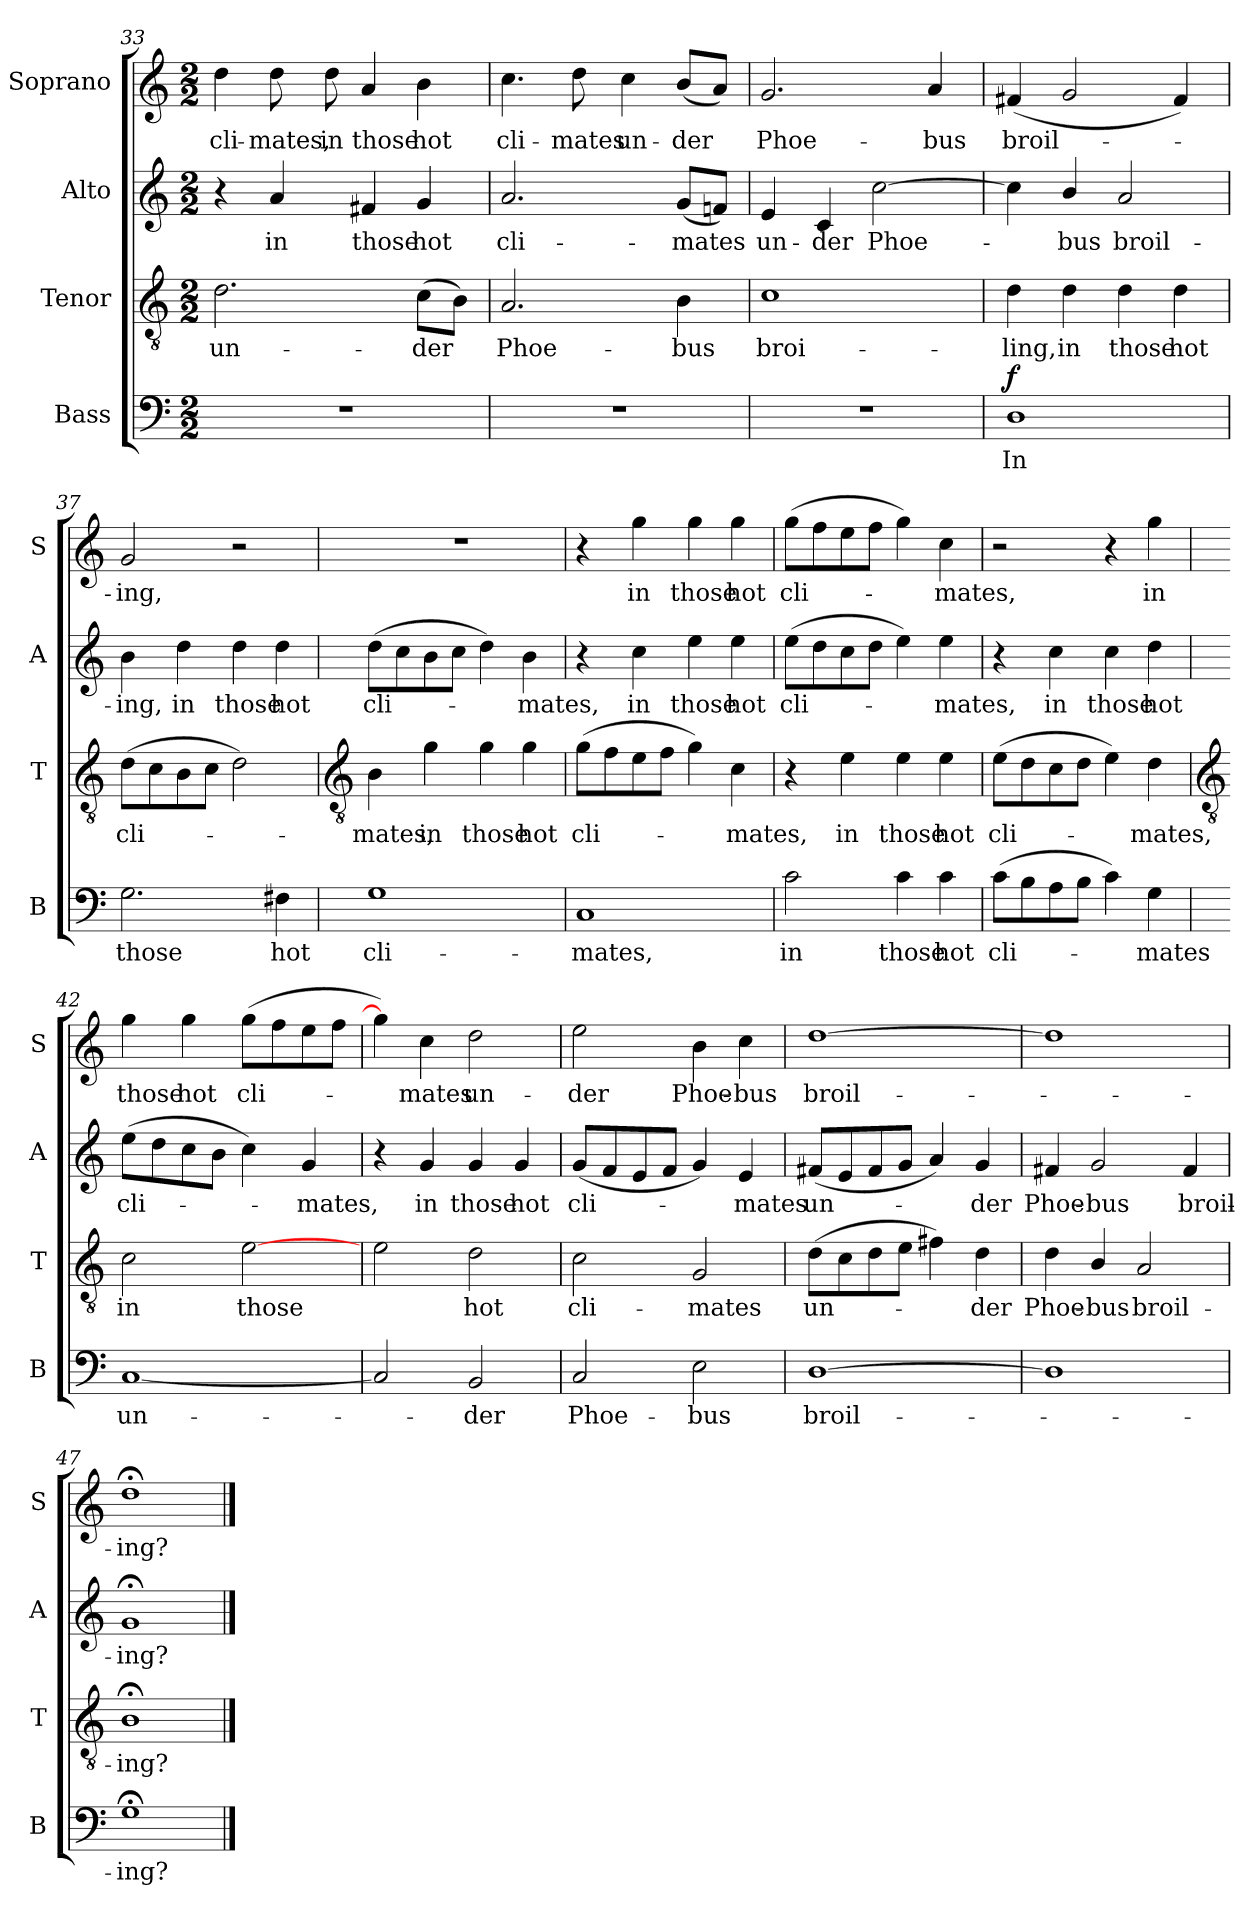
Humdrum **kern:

**kern	**text	**dynam	**kern	**text	**kern	**text	**kern	**text
*part4	*part4	*part4	*part3	*part3	*part2	*part2	*part1	*part1
*staff4	*staff4	*staff4	*staff3	*staff3	*staff2	*staff2	*staff1	*staff1
*I"Bass	*	*	*I"Tenor	*	*I"Alto	*	*I"Soprano	*
*I'B	*	*	*I'T	*	*I'A	*	*I'S	*
!!LO:LB:g=z
*clefF4	*	*	*clefGv2	*	*clefG2	*	*clefG2	*
*k[]	*	*	*k[]	*	*k[]	*	*k[]	*
*C:	*	*	*C:	*	*C:	*	*C:	*
*M2/2	*	*	*M2/2	*	*M2/2	*	*M2/2	*
=33	=33	=33	=33	=33	=33	=33	=33	=33
!	!	!	!	!LO:LY:b	!	!	!	!LO:LY:b
1r	.	.	2.d	un-	4r	.	4dd	cli-
!	!	!	!	!	!	!LO:LY:b	!	!LO:LY:b
.	.	.	.	.	4a	in	8dd	-mates,
!	!	!	!	!	!	!	!	!LO:LY:b
.	.	.	.	.	.	.	8dd	in
!	!	!	!	!	!	!LO:LY:b	!	!LO:LY:b
.	.	.	.	.	4f#X	those	4a	those
!	!	!	!	!LO:LY:b	!	!LO:LY:b	!	!LO:LY:b
.	.	.	(>8cL	-der	4g	hot	4b	hot
.	.	.	8BJ)	.	.	.	.	.
=34	=34	=34	=34	=34	=34	=34	=34	=34
!	!	!	!	!LO:LY:b	!	!LO:LY:b	!	!LO:LY:b
1r	.	.	2.A	Phoe-	2.a	cli-	4.cc	cli-
!	!	!	!	!	!	!	!	!LO:LY:b
.	.	.	.	.	.	.	8dd	-mates
!	!	!	!	!	!	!	!	!LO:LY:b
.	.	.	.	.	.	.	4cc	un-
!	!	!	!	!LO:LY:b	!	!LO:LY:b	!	!LO:LY:b
.	.	.	4B	-bus	(<8gL	-mates	(<8bL	-der
.	.	.	.	.	8fnJ)	.	8aJ)	.
=35	=35	=35	=35	=35	=35	=35	=35	=35
!	!	!	!	!LO:LY:b	!	!LO:LY:b	!	!LO:LY:b
1r	.	.	1c	broi-	4e	un-	2.g	Phoe-
!	!	!	!	!	!	!LO:LY:b	!	!
.	.	.	.	.	4c	-der	.	.
!	!	!	!	!	!	!LO:LY:b	!	!
.	.	.	.	.	[2cc	Phoe-	.	.
!	!	!	!	!	!	!	!	!LO:LY:b
.	.	.	.	.	.	.	4a	-bus
=36	=36	=36	=36	=36	=36	=36	=36	=36
!	!LO:LY:b	!LO:DY:b	!	!LO:LY:b	!	!	!	!LO:LY:b
1D	In	f	4d	-ling,	4cc]	.	(<4f#X	broil-
!	!	!	!	!LO:LY:b	!	!LO:LY:b	!	!
.	.	.	4d	in	4b/	bus	2g	.
!	!	!	!	!LO:LY:b	!	!LO:LY:b	!	!
.	.	.	4d	those	2a	broil-	.	.
!	!	!	!	!LO:LY:b	!	!	!	!
.	.	.	4d	hot	.	.	4f#)	.
=37	=37	=37	=37	=37	=37	=37	=37	=37
!	!LO:LY:b	!	!	!LO:LY:b	!	!LO:LY:b	!	!LO:LY:b
2.G	those	.	(>8dL	cli-	4b	-ing,	2g	ing,
.	.	.	8c	.	.	.	.	.
!	!	!	!	!	!	!LO:LY:b	!	!
.	.	.	8B	.	4dd	in	.	.
.	.	.	8cJ	.	.	.	.	.
!	!	!	!	!	!	!LO:LY:b	!	!
.	.	.	2d)	.	4dd	those	2r	.
!	!LO:LY:b	!	!	!	!	!LO:LY:b	!	!
4F#X	hot	.	.	.	4dd	hot	.	.
!!LO:LB:g=z
=38	=38	=38	=38	=38	=38	=38	=38	=38
*	*	*	*clefGv2	*	*	*	*	*
!	!LO:LY:b	!	!	!LO:LY:b	!	!LO:LY:b	!	!
1G	cli-	.	4B	mates,	(>8ddL	cli-	1r	.
.	.	.	.	.	8cc	.	.	.
!	!	!	!	!LO:LY:b	!	!	!	!
.	.	.	4g	in	8b	.	.	.
.	.	.	.	.	8ccJ	.	.	.
!	!	!	!	!LO:LY:b	!	!	!	!
.	.	.	4g	those	4dd)	.	.	.
!	!	!	!	!LO:LY:b	!	!LO:LY:b	!	!
.	.	.	4g	hot	4b	mates,	.	.
=39	=39	=39	=39	=39	=39	=39	=39	=39
!	!LO:LY:b	!	!	!LO:LY:b	!	!	!	!
1C	-mates,	.	(>8gL	cli-	4r	.	4r	.
.	.	.	8f	.	.	.	.	.
!	!	!	!	!	!	!LO:LY:b	!	!LO:LY:b
.	.	.	8e	.	4cc	in	4gg	in
.	.	.	8fJ	.	.	.	.	.
!	!	!	!	!	!	!LO:LY:b	!	!LO:LY:b
.	.	.	4g)	.	4ee	those	4gg	those
!	!	!	!	!LO:LY:b	!	!LO:LY:b	!	!LO:LY:b
.	.	.	4c	mates,	4ee	hot	4gg	hot
=40	=40	=40	=40	=40	=40	=40	=40	=40
!	!LO:LY:b	!	!	!	!	!LO:LY:b	!	!LO:LY:b
2c	in	.	4r	.	(>8eeL	cli-	(>8ggL	cli-
.	.	.	.	.	8dd	.	8ff	.
!	!	!	!	!LO:LY:b	!	!	!	!
.	.	.	4e	in	8cc	.	8ee	.
.	.	.	.	.	8ddJ	.	8ffJ	.
!	!LO:LY:b	!	!	!LO:LY:b	!	!	!	!
4c	those	.	4e	those	4ee)	.	4gg)	.
!	!LO:LY:b	!	!	!LO:LY:b	!	!LO:LY:b	!	!LO:LY:b
4c	hot	.	4e	hot	4ee	mates,	4cc	mates,
=41	=41	=41	=41	=41	=41	=41	=41	=41
!	!LO:LY:b	!	!	!LO:LY:b	!	!	!	!
(>8cL	cli-	.	(>8eL	cli-	4r	.	2r	.
8B	.	.	8d	.	.	.	.	.
!	!	!	!	!	!	!LO:LY:b	!	!
8A	.	.	8c	.	4cc	in	.	.
8BJ	.	.	8dJ	.	.	.	.	.
!	!	!	!	!	!	!LO:LY:b	!	!
4c)	.	.	4e)	.	4cc	those	4r	.
!	!LO:LY:b	!	!	!LO:LY:b	!	!LO:LY:b	!	!LO:LY:b
4G	mates	.	4d	mates,	4dd	hot	4gg	in
!!LO:LB:g=z
=42	=42	=42	=42	=42	=42	=42	=42	=42
*	*	*	*clefGv2	*	*	*	*	*
!	!LO:LY:b	!	!	!LO:LY:b	!	!LO:LY:b	!	!LO:LY:b
[1C	un-	.	2c	in	(>8eeL	cli-	4gg	those
.	.	.	.	.	8dd	.	.	.
!	!	!	!	!	!	!	!	!LO:LY:b
.	.	.	.	.	8cc	.	4gg	hot
.	.	.	.	.	8bJ	.	.	.
!	!	!	!	!LO:LY:b	!	!	!	!LO:LY:b
.	.	.	[2e	those	4cc)	.	(>8ggL	cli-
.	.	.	.	.	.	.	8ff	.
!	!	!	!	!	!	!LO:LY:b	!	!
.	.	.	.	.	4g	mates,	8ee	.
.	.	.	.	.	.	.	8ffJ	.
=43	=43	=43	=43	=43	=43	=43	=43	=43
2C]	.	.	2e	.	4r	.	4gg])	.
!	!	!	!	!	!	!LO:LY:b	!	!LO:LY:b
.	.	.	.	.	4g	in	4cc	mates
!	!LO:LY:b	!	!	!LO:LY:b	!	!LO:LY:b	!	!LO:LY:b
2BB	der	.	2d	hot	4g	those	2dd	un-
!	!	!	!	!	!	!LO:LY:b	!	!
.	.	.	.	.	4g	hot	.	.
=44	=44	=44	=44	=44	=44	=44	=44	=44
!	!LO:LY:b	!	!	!LO:LY:b	!	!LO:LY:b	!	!LO:LY:b
2C	Phoe-	.	2c	cli-	(<8gL	cli-	2ee	-der
.	.	.	.	.	8f	.	.	.
.	.	.	.	.	8e	.	.	.
.	.	.	.	.	8fJ	.	.	.
!	!LO:LY:b	!	!	!LO:LY:b	!	!	!	!LO:LY:b
2E	-bus	.	2G	-mates	4g)	.	4b	Phoe-
!	!	!	!	!	!	!LO:LY:b	!	!LO:LY:b
.	.	.	.	.	4e	mates	4cc	-bus
=45	=45	=45	=45	=45	=45	=45	=45	=45
!	!LO:LY:b	!	!	!LO:LY:b	!	!LO:LY:b	!	!LO:LY:b
[1D	broil-	.	(>8dL	un-	(<8f#XL	un-	[1dd	broil-
.	.	.	8c	.	8e	.	.	.
.	.	.	8d	.	8f#	.	.	.
.	.	.	8eJ	.	8gJ	.	.	.
.	.	.	4f#X)	.	4a)	.	.	.
!	!	!	!	!LO:LY:b	!	!LO:LY:b	!	!
.	.	.	4d	der	4g	der	.	.
=46	=46	=46	=46	=46	=46	=46	=46	=46
!	!	!	!	!LO:LY:b	!	!LO:LY:b	!	!
1D]	.	.	4d	Phoe-	4f#X	Phoe-	1dd]	.
!	!	!	!	!LO:LY:b	!	!LO:LY:b	!	!
.	.	.	4B/	-bus	2g	-bus	.	.
!	!	!	!	!LO:LY:b	!	!	!	!
.	.	.	2A	broil-	.	.	.	.
!	!	!	!	!	!	!LO:LY:b	!	!
.	.	.	.	.	4f#	broil-	.	.
=47	=47	=47	=47	=47	=47	=47	=47	=47
!	!LO:LY:b	!	!	!LO:LY:b	!	!LO:LY:b	!	!LO:LY:b
1G;<	ing?	.	1B;<	-ing?	1g;<	-ing?	1dd;<	ing?
==	==	==	==	==	==	==	==	==
*-	*-	*-	*-	*-	*-	*-	*-	*-
